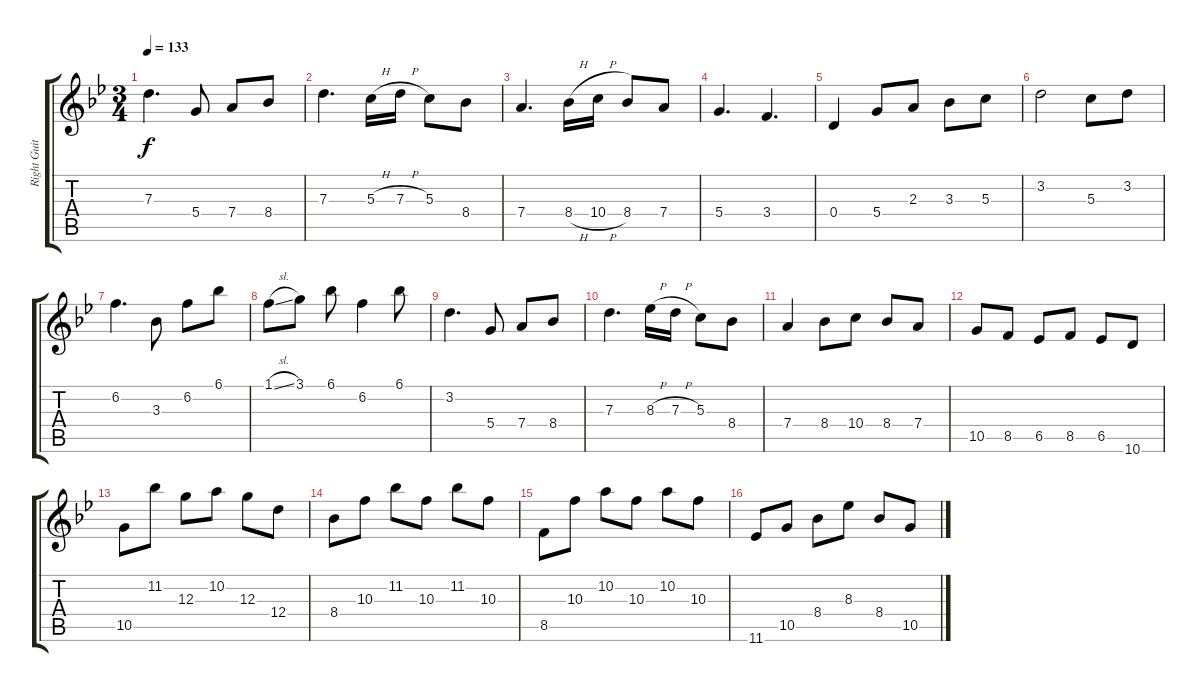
\track ("Right Guitar" "Right Guit") {instrument acousticguitarnylon}
\staff {score tabs}
\tuning (E4 B3 G3 D3 A2 E2) {hide}
\ts (3 4)
\tempo 133
\clef g2
\ks gminor
7.3.4{d dy f} 5.4.8 7.4.8 8.4.8 |
7.3.4{d} 5.3{h}.16 7.3{h}.16 5.3.8 8.4.8 |
7.4.4{d} 8.4{h}.16 10.4{h}.16 8.4.8 7.4.8 |
5.4.4{d} 3.4.4{d} |
0.4.4 5.4.8 2.3.8 3.3.8 5.3.8 |
3.2.2 5.3.8 3.2.8 |
6.2.4{d} 3.3.8 6.2.8 6.1.8 |
1.1{sl}.8 3.1.8 6.1.8 6.2.4 6.1.8 |
3.2.4{d} 5.4.8 7.4.8 8.4.8 |
7.3.4{d} 8.3{h}.16 7.3{h}.16 5.3.8 8.4.8 |
7.4.4 8.4.8 10.4.8 8.4.8 7.4.8 |
10.5.8 8.5.8 6.5.8 8.5.8 6.5.8 10.6.8 |
10.5.8{volume 6} 11.2.8 12.3.8 10.2.8 12.3.8 12.4.8 |
8.4.8 10.3.8 11.2.8 10.3.8 11.2.8 10.3.8 |
8.5.8 10.3.8 10.2.8 10.3.8 10.2.8 10.3.8 |
11.6.8 10.5.8 8.4.8 8.3.8 8.4.8 10.5.8
